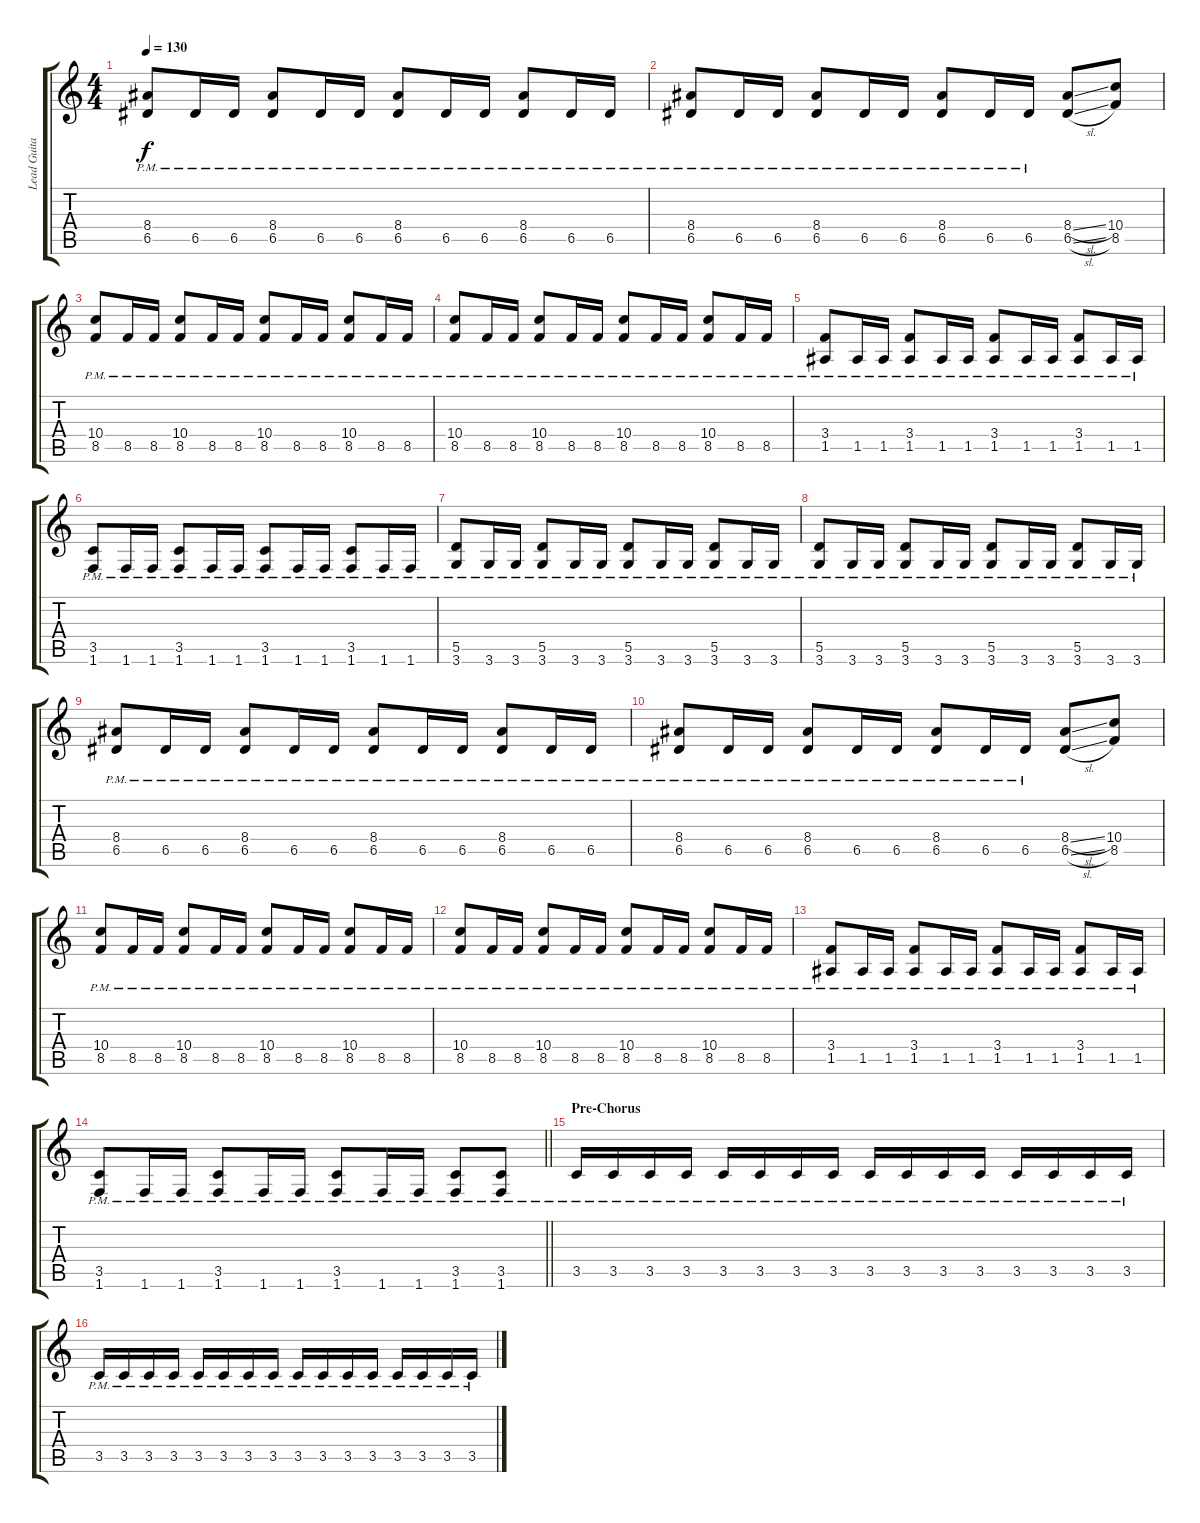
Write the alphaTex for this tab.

\track ("Lead Guitar" "Lead Guita") {instrument distortionguitar}
\staff {score tabs}
\tuning (E4 B3 G3 D3 A2 E2) {hide}
\ts (4 4)
\tempo 130
\clef g2
\ks c
(8.4{pm} 6.5{pm}).8{dy f} 6.5{pm}.16 6.5{pm}.16 (8.4{pm} 6.5{pm}).8 6.5{pm}.16 6.5{pm}.16 (8.4{pm} 6.5{pm}).8 6.5{pm}.16 6.5{pm}.16 (8.4{pm} 6.5{pm}).8 6.5{pm}.16 6.5{pm}.16 |
(8.4{pm} 6.5{pm}).8 6.5{pm}.16 6.5{pm}.16 (8.4{pm} 6.5{pm}).8 6.5{pm}.16 6.5{pm}.16 (8.4{pm} 6.5{pm}).8 6.5{pm}.16 6.5{pm}.16 (8.4{sl} 6.5{sl}).8 (10.4 8.5).8 |
(10.4{pm} 8.5{pm}).8 8.5{pm}.16 8.5{pm}.16 (10.4{pm} 8.5{pm}).8 8.5{pm}.16 8.5{pm}.16 (10.4{pm} 8.5{pm}).8 8.5{pm}.16 8.5{pm}.16 (10.4{pm} 8.5{pm}).8 8.5{pm}.16 8.5{pm}.16 |
(10.4{pm} 8.5{pm}).8 8.5{pm}.16 8.5{pm}.16 (10.4{pm} 8.5{pm}).8 8.5{pm}.16 8.5{pm}.16 (10.4{pm} 8.5{pm}).8 8.5{pm}.16 8.5{pm}.16 (10.4{pm} 8.5{pm}).8 8.5{pm}.16 8.5{pm}.16 |
(3.4{pm} 1.5{pm}).8 1.5{pm}.16 1.5{pm}.16 (3.4{pm} 1.5{pm}).8 1.5{pm}.16 1.5{pm}.16 (3.4{pm} 1.5{pm}).8 1.5{pm}.16 1.5{pm}.16 (3.4{pm} 1.5{pm}).8 1.5{pm}.16 1.5{pm}.16 |
(3.5{pm} 1.6{pm}).8 1.6{pm}.16 1.6{pm}.16 (3.5{pm} 1.6{pm}).8 1.6{pm}.16 1.6{pm}.16 (3.5{pm} 1.6{pm}).8 1.6{pm}.16 1.6{pm}.16 (3.5{pm} 1.6{pm}).8 1.6{pm}.16 1.6{pm}.16 |
(5.5{pm} 3.6{pm}).8 3.6{pm}.16 3.6{pm}.16 (5.5{pm} 3.6{pm}).8 3.6{pm}.16 3.6{pm}.16 (5.5{pm} 3.6{pm}).8 3.6{pm}.16 3.6{pm}.16 (5.5{pm} 3.6{pm}).8 3.6{pm}.16 3.6{pm}.16 |
(5.5{pm} 3.6{pm}).8 3.6{pm}.16 3.6{pm}.16 (5.5{pm} 3.6{pm}).8 3.6{pm}.16 3.6{pm}.16 (5.5{pm} 3.6{pm}).8 3.6{pm}.16 3.6{pm}.16 (5.5{pm} 3.6{pm}).8 3.6{pm}.16 3.6{pm}.16 |
(8.4{pm} 6.5{pm}).8 6.5{pm}.16 6.5{pm}.16 (8.4{pm} 6.5{pm}).8 6.5{pm}.16 6.5{pm}.16 (8.4{pm} 6.5{pm}).8 6.5{pm}.16 6.5{pm}.16 (8.4{pm} 6.5{pm}).8 6.5{pm}.16 6.5{pm}.16 |
(8.4{pm} 6.5{pm}).8 6.5{pm}.16 6.5{pm}.16 (8.4{pm} 6.5{pm}).8 6.5{pm}.16 6.5{pm}.16 (8.4{pm} 6.5{pm}).8 6.5{pm}.16 6.5{pm}.16 (8.4{sl} 6.5{sl}).8 (10.4 8.5).8 |
(10.4{pm} 8.5{pm}).8 8.5{pm}.16 8.5{pm}.16 (10.4{pm} 8.5{pm}).8 8.5{pm}.16 8.5{pm}.16 (10.4{pm} 8.5{pm}).8 8.5{pm}.16 8.5{pm}.16 (10.4{pm} 8.5{pm}).8 8.5{pm}.16 8.5{pm}.16 |
(10.4{pm} 8.5{pm}).8 8.5{pm}.16 8.5{pm}.16 (10.4{pm} 8.5{pm}).8 8.5{pm}.16 8.5{pm}.16 (10.4{pm} 8.5{pm}).8 8.5{pm}.16 8.5{pm}.16 (10.4{pm} 8.5{pm}).8 8.5{pm}.16 8.5{pm}.16 |
(3.4{pm} 1.5{pm}).8 1.5{pm}.16 1.5{pm}.16 (3.4{pm} 1.5{pm}).8 1.5{pm}.16 1.5{pm}.16 (3.4{pm} 1.5{pm}).8 1.5{pm}.16 1.5{pm}.16 (3.4{pm} 1.5{pm}).8 1.5{pm}.16 1.5{pm}.16 |
\barLineRight lightlight
(3.5{pm} 1.6{pm}).8 1.6{pm}.16 1.6{pm}.16 (3.5{pm} 1.6{pm}).8 1.6{pm}.16 1.6{pm}.16 (3.5{pm} 1.6{pm}).8 1.6{pm}.16 1.6{pm}.16 (3.5{pm} 1.6{pm}).8 (3.5 1.6{pm}).8 |
\section ("" "Pre-Chorus")
3.5{pm}.16 3.5{pm}.16 3.5{pm}.16 3.5{pm}.16 3.5{pm}.16 3.5{pm}.16 3.5{pm}.16 3.5{pm}.16 3.5{pm}.16 3.5{pm}.16 3.5{pm}.16 3.5{pm}.16 3.5{pm}.16 3.5{pm}.16 3.5{pm}.16 3.5{pm}.16 |
3.5{pm}.16 3.5{pm}.16 3.5{pm}.16 3.5{pm}.16 3.5{pm}.16 3.5{pm}.16 3.5{pm}.16 3.5{pm}.16 3.5{pm}.16 3.5{pm}.16 3.5{pm}.16 3.5{pm}.16 3.5{pm}.16 3.5{pm}.16 3.5{pm}.16 3.5{pm}.16
